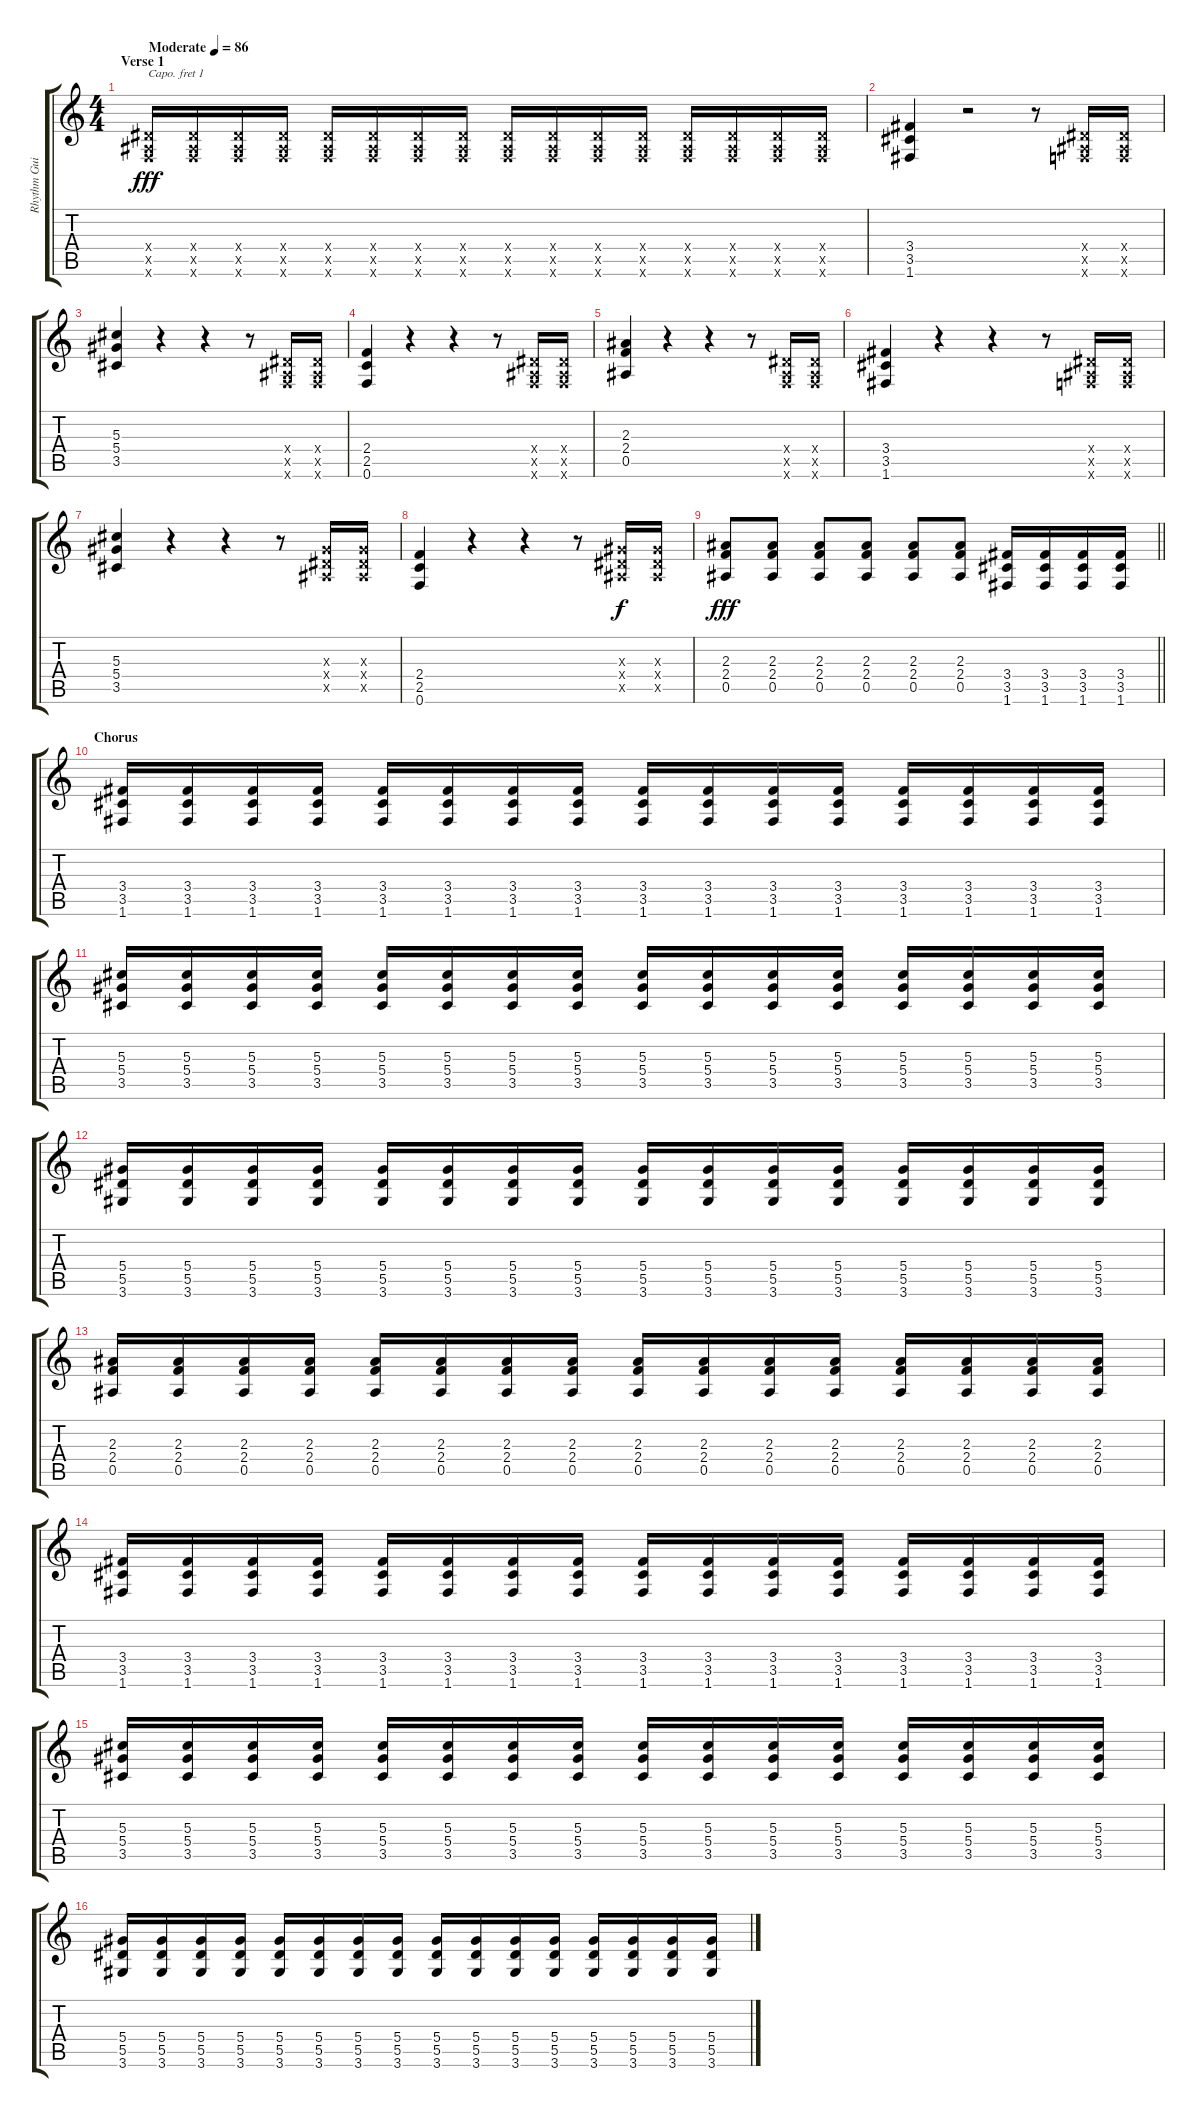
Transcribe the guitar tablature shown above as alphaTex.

\track ("Rhythm Guitar" "Rhythm Gui") {instrument distortionguitar}
\staff {score tabs}
\capo 1
\tuning (E4 B3 G3 D3 A2 E2) {hide}
\ts (4 4)
\section ("" "Verse 1")
\tempo (86 "Moderate")
\clef g2
\ks c
(0.4{x} 0.5{x} 0.6{x}).16{dy fff instrument distortionguitar} (0.4{x} 0.5{x} 0.6{x}).16 (0.4{x} 0.5{x} 0.6{x}).16 (0.4{x} 0.5{x} 0.6{x}).16 (0.4{x} 0.5{x} 0.6{x}).16 (0.4{x} 0.5{x} 0.6{x}).16 (0.4{x} 0.5{x} 0.6{x}).16 (0.4{x} 0.5{x} 0.6{x}).16 (0.4{x} 0.5{x} 0.6{x}).16 (0.4{x} 0.5{x} 0.6{x}).16 (0.4{x} 0.5{x} 0.6{x}).16 (0.4{x} 0.5{x} 0.6{x}).16 (0.4{x} 0.5{x} 0.6{x}).16 (0.4{x} 0.5{x} 0.6{x}).16 (0.4{x} 0.5{x} 0.6{x}).16 (0.4{x} 0.5{x} 0.6{x}).16 |
(3.4 3.5 1.6).4 r.2 r.8 (0.4{x} 0.5{x} 0.6{x}).16 (0.4{x} 0.5{x} 0.6{x}).16 |
(5.3 5.4 3.5).4 r.4 r.4 r.8 (0.4{x} 0.5{x} 0.6{x}).16 (0.4{x} 0.5{x} 0.6{x}).16 |
(2.4 2.5 0.6).4 r.4 r.4 r.8 (0.4{x} 0.5{x} 0.6{x}).16 (0.4{x} 0.5{x} 0.6{x}).16 |
(2.3 2.4 0.5).4 r.4 r.4 r.8 (0.4{x} 0.5{x} 0.6{x}).16 (0.4{x} 0.5{x} 0.6{x}).16 |
(3.4 3.5 1.6).4 r.4 r.4 r.8 (0.4{x} 0.5{x} 0.6{x}).16 (0.4{x} 0.5{x} 0.6{x}).16 |
(5.3 5.4 3.5).4 r.4 r.4 r.8 (0.3{x} 0.4{x} 0.5{x}).16 (0.3{x} 0.4{x} 0.5{x}).16 |
(2.4 2.5 0.6).4 r.4 r.4 r.8 (0.3{x} 0.4{x} 0.5{x}).16{dy f} (0.3{x} 0.4{x} 0.5{x}).16 |
\barLineRight lightlight
(2.3 2.4 0.5).8{dy fff} (2.3 2.4 0.5).8 (2.3 2.4 0.5).8 (2.3 2.4 0.5).8 (2.3 2.4 0.5).8 (2.3 2.4 0.5).8 (3.4 3.5 1.6).16 (3.4 3.5 1.6).16 (3.4 3.5 1.6).16 (3.4 3.5 1.6).16 |
\section ("" "Chorus")
(3.4 3.5 1.6).16 (3.4 3.5 1.6).16 (3.4 3.5 1.6).16 (3.4 3.5 1.6).16 (3.4 3.5 1.6).16 (3.4 3.5 1.6).16 (3.4 3.5 1.6).16 (3.4 3.5 1.6).16 (3.4 3.5 1.6).16 (3.4 3.5 1.6).16 (3.4 3.5 1.6).16 (3.4 3.5 1.6).16 (3.4 3.5 1.6).16 (3.4 3.5 1.6).16 (3.4 3.5 1.6).16 (3.4 3.5 1.6).16 |
(5.3 5.4 3.5).16 (5.3 5.4 3.5).16 (5.3 5.4 3.5).16 (5.3 5.4 3.5).16 (5.3 5.4 3.5).16 (5.3 5.4 3.5).16 (5.3 5.4 3.5).16 (5.3 5.4 3.5).16 (5.3 5.4 3.5).16 (5.3 5.4 3.5).16 (5.3 5.4 3.5).16 (5.3 5.4 3.5).16 (5.3 5.4 3.5).16 (5.3 5.4 3.5).16 (5.3 5.4 3.5).16 (5.3 5.4 3.5).16 |
(5.4 5.5 3.6).16 (5.4 5.5 3.6).16 (5.4 5.5 3.6).16 (5.4 5.5 3.6).16 (5.4 5.5 3.6).16 (5.4 5.5 3.6).16 (5.4 5.5 3.6).16 (5.4 5.5 3.6).16 (5.4 5.5 3.6).16 (5.4 5.5 3.6).16 (5.4 5.5 3.6).16 (5.4 5.5 3.6).16 (5.4 5.5 3.6).16 (5.4 5.5 3.6).16 (5.4 5.5 3.6).16 (5.4 5.5 3.6).16 |
(2.3 2.4 0.5).16 (2.3 2.4 0.5).16 (2.3 2.4 0.5).16 (2.3 2.4 0.5).16 (2.3 2.4 0.5).16 (2.3 2.4 0.5).16 (2.3 2.4 0.5).16 (2.3 2.4 0.5).16 (2.3 2.4 0.5).16 (2.3 2.4 0.5).16 (2.3 2.4 0.5).16 (2.3 2.4 0.5).16 (2.3 2.4 0.5).16 (2.3 2.4 0.5).16 (2.3 2.4 0.5).16 (2.3 2.4 0.5).16 |
(3.4 3.5 1.6).16 (3.4 3.5 1.6).16 (3.4 3.5 1.6).16 (3.4 3.5 1.6).16 (3.4 3.5 1.6).16 (3.4 3.5 1.6).16 (3.4 3.5 1.6).16 (3.4 3.5 1.6).16 (3.4 3.5 1.6).16 (3.4 3.5 1.6).16 (3.4 3.5 1.6).16 (3.4 3.5 1.6).16 (3.4 3.5 1.6).16 (3.4 3.5 1.6).16 (3.4 3.5 1.6).16 (3.4 3.5 1.6).16 |
(5.3 5.4 3.5).16 (5.3 5.4 3.5).16 (5.3 5.4 3.5).16 (5.3 5.4 3.5).16 (5.3 5.4 3.5).16 (5.3 5.4 3.5).16 (5.3 5.4 3.5).16 (5.3 5.4 3.5).16 (5.3 5.4 3.5).16 (5.3 5.4 3.5).16 (5.3 5.4 3.5).16 (5.3 5.4 3.5).16 (5.3 5.4 3.5).16 (5.3 5.4 3.5).16 (5.3 5.4 3.5).16 (5.3 5.4 3.5).16 |
(5.4 5.5 3.6).16 (5.4 5.5 3.6).16 (5.4 5.5 3.6).16 (5.4 5.5 3.6).16 (5.4 5.5 3.6).16 (5.4 5.5 3.6).16 (5.4 5.5 3.6).16 (5.4 5.5 3.6).16 (5.4 5.5 3.6).16 (5.4 5.5 3.6).16 (5.4 5.5 3.6).16 (5.4 5.5 3.6).16 (5.4 5.5 3.6).16 (5.4 5.5 3.6).16 (5.4 5.5 3.6).16 (5.4 5.5 3.6).16
